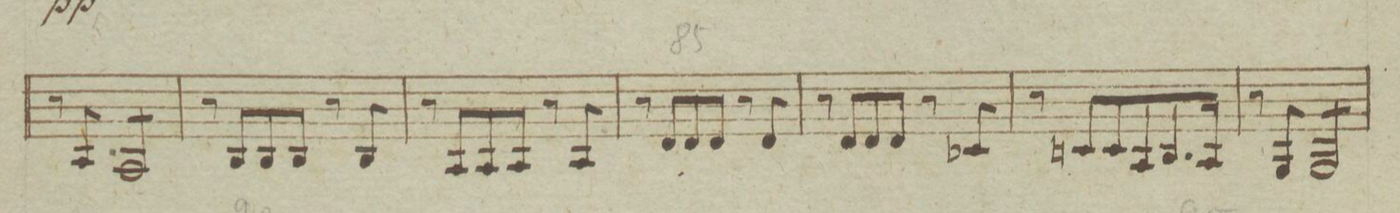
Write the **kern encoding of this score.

**kern	**dynam
*I"Violino Secondo.	*
*clefG2	*
*k[b-e-a-d-]	*
*met(c)	*
*M3/4	*
8r	.
8A-/	.
8A-/L	.
8A-/	.
8A-/	.
8A-/J	.
*Xtremolo	*
=83	=83
8r	.
8B-/L	.
8B-/	.
8B-/J	.
8r	.
8B-/	.
=84	=84
8r	.
8A-/L	.
8A-/	.
8A-/J	.
8r	.
8A-/	.
=85	=85
8r	.
8d-/L	.
8d-/	.
8d-/J	.
8r	.
8d-/	.
=86	=86
8r	.
8d-/L	.
8d-/	.
8d-/J	.
8r	.
8c-X/	.
=87	=87
8r	.
8c/L	.
8c/	.
8A-/	.
8.B-/	.
16A-/Jk	.
=88	=88
8r	.
8G/	.
*tremolo	*
8G/L	.
8G/	.
8G/	.
8G/J	.
=89	=89
*-	*-
